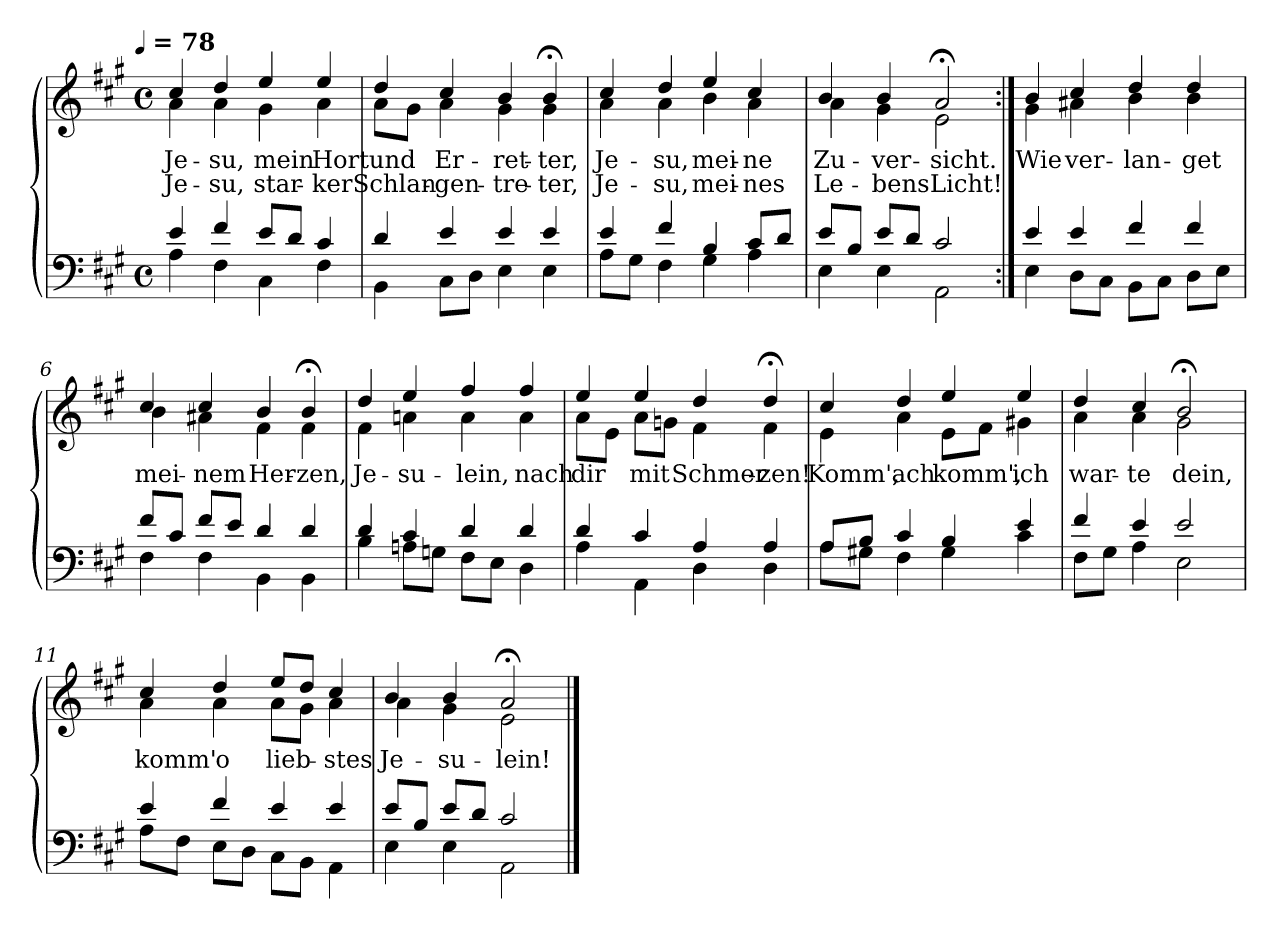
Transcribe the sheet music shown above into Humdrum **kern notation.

**kern	**kern	**text	**text	**dynam
*part1	*part1	*part1	*part1	*part1
*staff2	*staff1	*staff1	*staff1	*staff1/2
*clefF4	*clefG2	*	*	*
*k[f#c#g#]	*k[f#c#g#]	*	*	*
!!LO:TX:omd:t=[quarter] = 78
*M4/4	*M4/4	*	*	*
*met(c)	*met(c)	*	*	*
*MM78	*MM78	*	*	*
=1	=1	=1	=1	=1
*^	*^	*	*	*
4e	4A	4cc#	4a	Je-	Je-	.
4f#	4F#	4dd	4a	-su,	-su,	.
8eL	4C#	4ee	4g#	mein	star-	.
8dJ	.	.	.	.	.	.
4c#	4F#	4ee	4a	Hort	-ker	.
=2	=2	=2	=2	=2	=2	=2
4d	4BB	4dd	8aL	und	Schlan-	.
.	.	.	8g#J	.	.	.
4e	8C#L	4cc#	4a	Er-	-gen-	.
.	8DJ	.	.	.	.	.
4e	4E	4b	4g#	-ret-	-tre-	.
4e	4E	4b;<	4g#	-ter,	-ter,	.
=3	=3	=3	=3	=3	=3	=3
4e	8AL	4cc#	4a	Je-	Je-	.
.	8G#J	.	.	.	.	.
4f#	4F#	4dd	4a	-su,	-su,	.
4B	4G#	4ee	4b	mei-	mei-	.
8c#L	4A	4cc#	4a	-ne	-nes	♩ = 75
8dJ	.	.	.	.	.	.
=4	=4	=4	=4	=4	=4	=4
*	*	*MM72	*	*	*	*
8eL	4E	4b	4a	Zu-	Le-	.
8BJ	.	.	.	.	.	.
8eL	4E	4b	4g#	-ver-	-bens	.
8dJ	.	.	.	.	.	.
2c#	2AA	2a;<	2e	-sicht.	Licht!	.
!!LO:LB:g=z	!!
=5:|!	=5:|!	=5:|!	=5:|!	=5:|!	=5:|!	=5:|!
*	*	*MM75	*	*	*	*
4e	4E	4b	4g#	Wie	.	.
4e	8DL	4cc#	4a#X	ver-	.	.
.	8C#J	.	.	.	.	.
4f#	8BBL	4dd	4b	-lan-	.	.
.	8C#J	.	.	.	.	.
4f#	8DL	4dd	4b	-get	.	.
.	8EJ	.	.	.	.	.
=6	=6	=6	=6	=6	=6	=6
8f#L	4F#	4cc#	4b	mei-	.	.
8c#J	.	.	.	.	.	.
8f#L	4F#	4cc#	4a#X	-nem	.	♩ = 72
8eJ	.	.	.	.	.	.
4d	4BB	4b	4f#	Her-	.	.
4d	4BB	4b;<	4f#	-zen,	.	.
=7	=7	=7	=7	=7	=7	=7
*	*	*MM73	*	*	*	*
4d	4B	4dd	4f#	Je-	.	.
4c#	8AnL	4ee	4an	-su-	.	.
.	8GnJ	.	.	.	.	.
4d	8F#L	4ff#	4a	-lein,	.	.
.	8EJ	.	.	.	.	.
4d	4D	4ff#	4a	nach	.	.
=8	=8	=8	=8	=8	=8	=8
*	*	*MM70	*	*	*	*
4d	4A	4ee	8aL	dir	.	.
.	.	.	8eJ	.	.	.
4c#	4AA	4ee	8aL	mit	.	.
.	.	.	8gnJ	.	.	.
4A	4D	4dd	4f#	Schmer-	.	.
4A	4D	4dd;<	4f#	-zen!	.	.
!!LO:LB:g=z	!!
=9	=9	=9	=9	=9	=9	=9
*	*	*MM73	*	*	*	*
8AL	8AL	4cc#	4e	Komm',	.	.
8BJ	8G#XJ	.	.	.	.	.
4c#	4F#	4dd	4a	ach	.	.
4B	4G#	4ee	8eL	komm',	.	.
.	.	.	8f#J	.	.	.
4e	4c#	4ee	4g#X	ich	.	.
=10	=10	=10	=10	=10	=10	=10
4f#	8F#L	4dd	4a	war-	.	.
.	8G#J	.	.	.	.	.
4e	4A	4cc#	4a	-te	.	.
2e	2E	2b;<	2g#	dein,	.	♩ = 72
=11	=11	=11	=11	=11	=11	=11
*	*	*MM73	*	*	*	*
4e	8AL	4cc#	4a	komm'	.	.
.	8F#J	.	.	.	.	.
4f#	8EL	4dd	4a	o	.	.
.	8DJ	.	.	.	.	.
4e	8C#L	8eeL	8aL	lieb-	.	.
.	8BBJ	8ddJ	8g#J	.	.	.
4e	4AA	4cc#	4a	-stes	.	♩ =71
=12	=12	=12	=12	=12	=12	=12
*	*	*MM68	*	*	*	*
8eL	4E	4b	4a	Je-	.	.
8BJ	.	.	.	.	.	.
8eL	4E	4b	4g#	-su-	.	♩ = 62
8dJ	.	.	.	.	.	.
2c#	2AA	2a;<	2e	-lein!	.	.
*v	*v	*	*	*	*	*
*	*v	*v	*	*	*
==	==	==	==	==
*-	*-	*-	*-	*-
